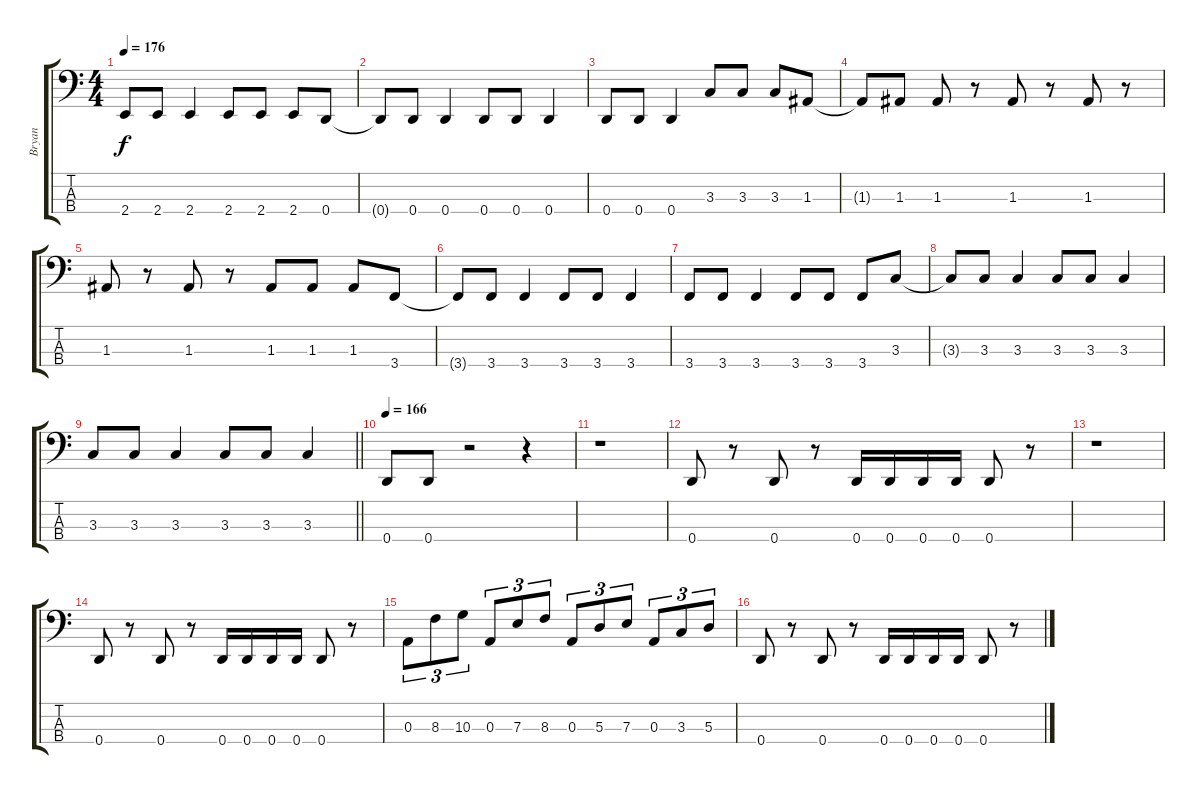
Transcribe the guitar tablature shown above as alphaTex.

\track ("Bryan" "Bryan") {instrument electricbassfinger}
\staff {score tabs}
\tuning (G2 D2 A1 D1) {hide}
\ts (4 4)
\tempo 176
\clef f4
\ks c
2.4.8{dy f} 2.4.8 2.4.4 2.4.8 2.4.8 2.4.8 0.4.8 |
0.4{t}.8 0.4.8 0.4.4 0.4.8 0.4.8 0.4.4 |
0.4.8 0.4.8 0.4.4 3.3.8 3.3.8 3.3.8 1.3.8 |
1.3{t}.8 1.3.8 1.3.8 r.8 1.3.8 r.8 1.3.8 r.8 |
1.3.8 r.8 1.3.8 r.8 1.3.8 1.3.8 1.3.8 3.4.8 |
3.4{t}.8 3.4.8 3.4.4 3.4.8 3.4.8 3.4.4 |
3.4.8 3.4.8 3.4.4 3.4.8 3.4.8 3.4.8 3.3.8 |
3.3{t}.8 3.3.8 3.3.4 3.3.8 3.3.8 3.3.4 |
\barLineRight lightlight
3.3.8 3.3.8 3.3.4 3.3.8 3.3.8 3.3.4 |
\tempo 166
0.4.8 0.4.8 r.2 r.4 |
r.1 |
0.4.8 r.8 0.4.8 r.8 0.4.16 0.4.16 0.4.16 0.4.16 0.4.8 r.8 |
r.1 |
0.4.8 r.8 0.4.8 r.8 0.4.16 0.4.16 0.4.16 0.4.16 0.4.8 r.8 |
0.3.8{tu (3 2)} 8.3.8{tu (3 2)} 10.3.8{tu (3 2)} 0.3.8{tu (3 2)} 7.3.8{tu (3 2)} 8.3.8{tu (3 2)} 0.3.8{tu (3 2)} 5.3.8{tu (3 2)} 7.3.8{tu (3 2)} 0.3.8{tu (3 2)} 3.3.8{tu (3 2)} 5.3.8{tu (3 2)} |
0.4.8 r.8 0.4.8 r.8 0.4.16 0.4.16 0.4.16 0.4.16 0.4.8 r.8
